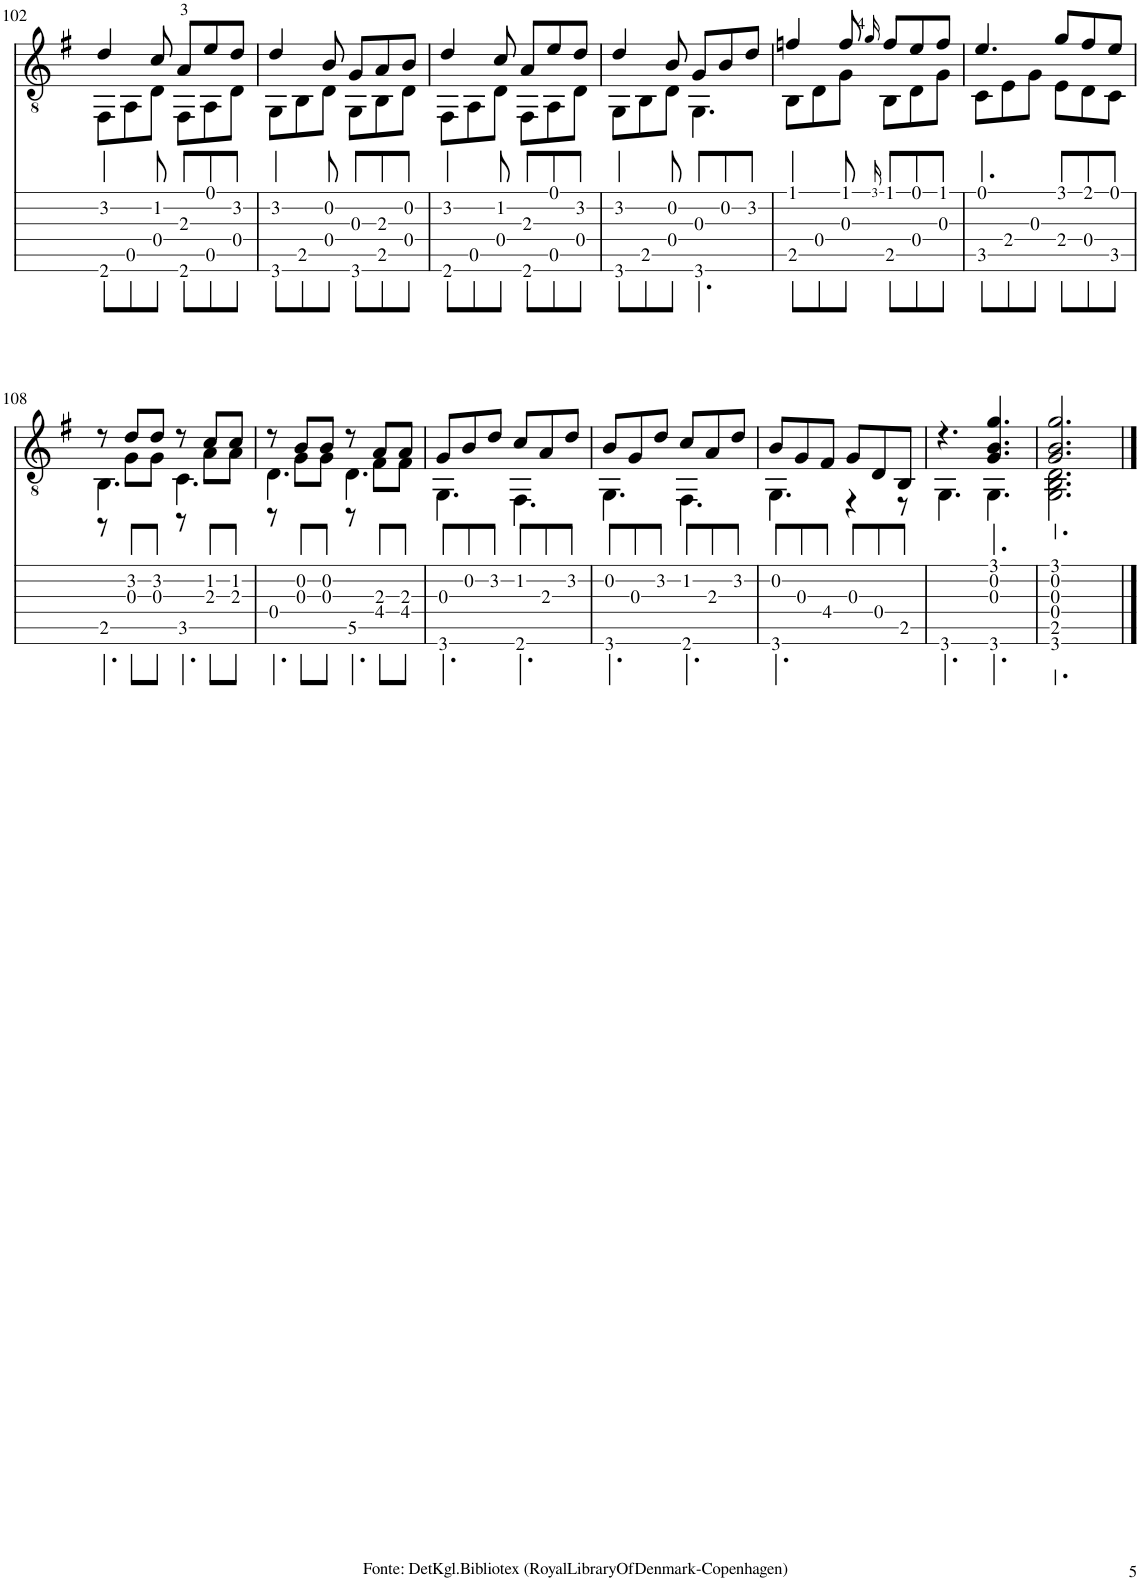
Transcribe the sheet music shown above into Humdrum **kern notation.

**kern	**kern
*part2	*part1
*staff2	*staff1
*I"Chitarra classica (Intavolatura)	*I"Classical Guitar
!!LO:PB:g=z
*	*clefGv2
*k[f#]	*k[f#]
*M6/8	*M6/8
=102	=102
*^	*^
4d/	8FF#\L	4d/	8FF#\L
.	8AA\	.	8AA\
8c/	8D\J	8c/	8D\J
8A/L	8FF#\L	8A/L	8FF#\L
8e/	8AA\	8e/	8AA\
8d/J	8D\J	8d/J	8D\J
=103	=103	=103	=103
4d/	8GG\L	4d/	8GG\L
.	8BB\	.	8BB\
8B/	8D\J	8B/	8D\J
8G/L	8GG\L	8G/L	8GG\L
8A/	8BB\	8A/	8BB\
8B/J	8D\J	8B/J	8D\J
=104	=104	=104	=104
4d/	8FF#\L	4d/	8FF#\L
.	8AA\	.	8AA\
8c/	8D\J	8c/	8D\J
8A/L	8FF#\L	8A/L	8FF#\L
8e/	8AA\	8e/	8AA\
8d/J	8D\J	8d/J	8D\J
=105	=105	=105	=105
4d/	8GG\L	4d/	8GG\L
.	8BB\	.	8BB\
8B/	8D\J	8B/	8D\J
8G/L	4.GG\	8G/L	4.GG\
8B/	.	8B/	.
8d/J	.	8d/J	.
=106	=106	=106	=106
4fn/	8BB\L	4fn/	8BB\L
.	8D\	.	8D\
8f/	8G\J	8f/	8G\J
16qg/	.	16qg/	.
8f/L	8BB\L	8f/L	8BB\L
8e/	8D\	8e/	8D\
8f/J	8G\J	8f/J	8G\J
=107	=107	=107	=107
4.e/	8C\L	4.e/	8C\L
.	8E\	.	8E\
.	8G\J	.	8G\J
8g/L	8E\L	8g/L	8E\L
8f#/	8D\	8f#/	8D\
8e/J	8C\J	8e/J	8C\J
!!LO:LB:g=z
=108	=108	=108	=108
*	*^	*	*^
8r	4.BB\	8r	8r	4.BB\	8r
8d/L	.	8G\L	8d/L	.	8G\L
8d/J	.	8G\J	8d/J	.	8G\J
8r	4.C\	8r	8r	4.C\	8r
8c/L	.	8A\L	8c/L	.	8A\L
8c/J	.	8A\J	8c/J	.	8A\J
=109	=109	=109	=109	=109	=109
8r	4.D\	8r	8r	4.D\	8r
8B/L	.	8G\L	8B/L	.	8G\L
8B/J	.	8G\J	8B/J	.	8G\J
8r	4.D\	8r	8r	4.D\	8r
8A/L	.	8F#\L	8A/L	.	8F#\L
8A/J	.	8F#\J	8A/J	.	8F#\J
*	*v	*v	*	*	*
*	*	*	*v	*v
=110	=110	=110	=110
8G/L	4.GG\	8G/L	4.GG\
8B/	.	8B/	.
8d/J	.	8d/J	.
8c/L	4.FF#\	8c/L	4.FF#\
8A/	.	8A/	.
8d/J	.	8d/J	.
=111	=111	=111	=111
8B/L	4.GG\	8B/L	4.GG\
8G/	.	8G/	.
8d/J	.	8d/J	.
8c/L	4.FF#\	8c/L	4.FF#\
8A/	.	8A/	.
8d/J	.	8d/J	.
=112	=112	=112	=112
8B/L	4.GG\	8B/L	4.GG\
8G/	.	8G/	.
8F#/J	.	8F#/J	.
8G/L	4r	8G/L	4r
8D/	.	8D/	.
8BB/J	8r	8BB/J	8r
=113	=113	=113	=113
4.r	4.GG\	4.r	4.GG\
4.G/ 4.B/ 4.g/	4.GG\	4.G/ 4.B/ 4.g/	4.GG\
=114	=114	=114	=114
2.G/ 2.B/ 2.g/	2.GG\ 2.BB\ 2.D\	2.G/ 2.B/ 2.g/	2.GG\ 2.BB\ 2.D\
*v	*v	*	*
*	*v	*v
==	==
*-	*-
